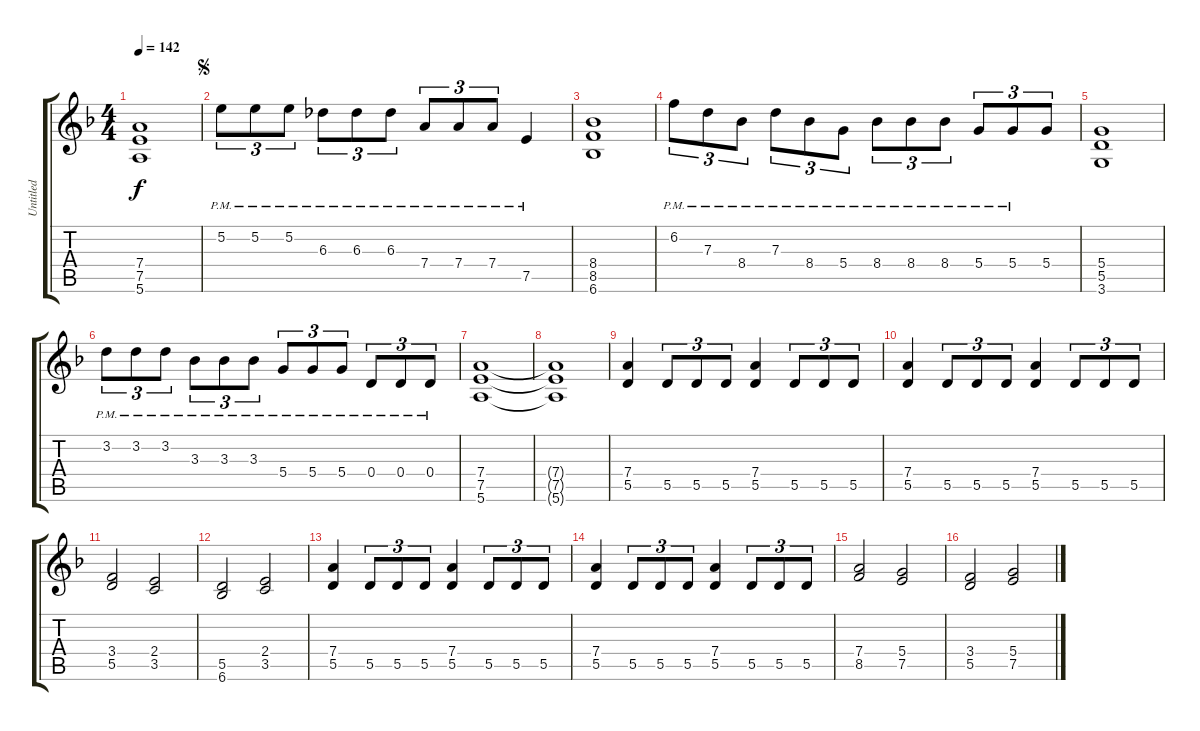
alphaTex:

\track ("Untitled" "Untitled") {instrument distortionguitar}
\staff {score tabs}
\tuning (E4 B3 G3 D3 A2 E2) {hide}
\ts (4 4)
\tempo 142
\clef g2
\ks f
(7.4 7.5 5.6).1{dy f} |
\jump segno
5.2{pm}.8{tu (3 2)} 5.2{pm}.8{tu (3 2)} 5.2{pm}.8{tu (3 2)} 6.3{pm}.8{tu (3 2)} 6.3{pm}.8{tu (3 2)} 6.3{pm}.8{tu (3 2)} 7.4{pm}.8{tu (3 2)} 7.4{pm}.8{tu (3 2)} 7.4{pm}.8{tu (3 2)} 7.5{pm}.4 |
(8.4 8.5 6.6).1 |
6.2{pm}.8{tu (3 2)} 7.3{pm}.8{tu (3 2)} 8.4{pm}.8{tu (3 2)} 7.3{pm}.8{tu (3 2)} 8.4{pm}.8{tu (3 2)} 5.4{pm}.8{tu (3 2)} 8.4{pm}.8{tu (3 2)} 8.4{pm}.8{tu (3 2)} 8.4{pm}.8{tu (3 2)} 5.4{pm}.8{tu (3 2)} 5.4{pm}.8{tu (3 2)} 5.4.8{tu (3 2)} |
(5.4 5.5 3.6).1 |
3.2{pm}.8{tu (3 2)} 3.2{pm}.8{tu (3 2)} 3.2{pm}.8{tu (3 2)} 3.3{pm}.8{tu (3 2)} 3.3{pm}.8{tu (3 2)} 3.3{pm}.8{tu (3 2)} 5.4{pm}.8{tu (3 2)} 5.4{pm}.8{tu (3 2)} 5.4{pm}.8{tu (3 2)} 0.4{pm}.8{tu (3 2)} 0.4{pm}.8{tu (3 2)} 0.4{pm}.8{tu (3 2)} |
(7.4 7.5 5.6).1 |
(7.4{t} 7.5{t} 5.6{t}).1 |
(7.4 5.5).4 5.5.8{tu (3 2)} 5.5.8{tu (3 2)} 5.5.8{tu (3 2)} (7.4 5.5).4 5.5.8{tu (3 2)} 5.5.8{tu (3 2)} 5.5.8{tu (3 2)} |
(7.4 5.5).4 5.5.8{tu (3 2)} 5.5.8{tu (3 2)} 5.5.8{tu (3 2)} (7.4 5.5).4 5.5.8{tu (3 2)} 5.5.8{tu (3 2)} 5.5.8{tu (3 2)} |
(3.4 5.5).2 (2.4 3.5).2 |
(5.5 6.6).2 (2.4 3.5).2 |
(7.4 5.5).4 5.5.8{tu (3 2)} 5.5.8{tu (3 2)} 5.5.8{tu (3 2)} (7.4 5.5).4 5.5.8{tu (3 2)} 5.5.8{tu (3 2)} 5.5.8{tu (3 2)} |
(7.4 5.5).4 5.5.8{tu (3 2)} 5.5.8{tu (3 2)} 5.5.8{tu (3 2)} (7.4 5.5).4 5.5.8{tu (3 2)} 5.5.8{tu (3 2)} 5.5.8{tu (3 2)} |
(7.4 8.5).2 (5.4 7.5).2 |
(3.4 5.5).2 (5.4 7.5).2
